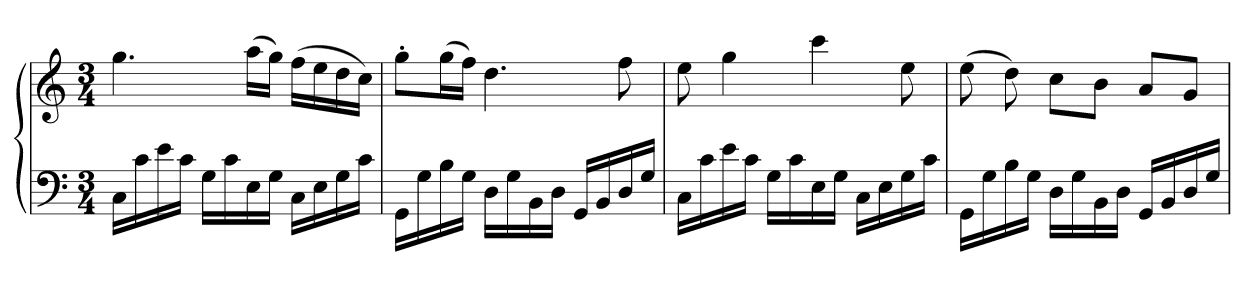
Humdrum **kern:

**kern	**kern
*part1	*part1
*staff2	*staff1
*clefF4	*clefG2
*k[]	*k[]
*M3/4	*M3/4
=	=
16CLL	4.gg
16c	.
16e	.
16cJJ	.
16GLL	.
16c	.
16E	(16aaLL
16GJJ	16ggJJ)
16CLL	(16ffLL
16E	16ee
16G	16dd
16cJJ	16ccJJ)
=	=
16GGLL	8gg'L
16G	.
16B	(16ggL
16GJJ	16ffJJ)
16DLL	4.dd
16G	.
16BB	.
16DJJ	.
16GGLL	.
16BB	.
16D	8ff
16GJJ	.
=	=
16CLL	8ee
16c	.
16e	4gg
16cJJ	.
16GLL	.
16c	.
16E	4ccc
16GJJ	.
16CLL	.
16E	.
16G	8ee
16cJJ	.
=	=
16GGLL	(8ee
16G	.
16B	8dd)
16GJJ	.
16DLL	8ccL
16G	.
16BB	8bJ
16DJJ	.
16GGLL	8aL
16BB	.
16D	8gJ
16GJJ	.
=	=
*-	*-
